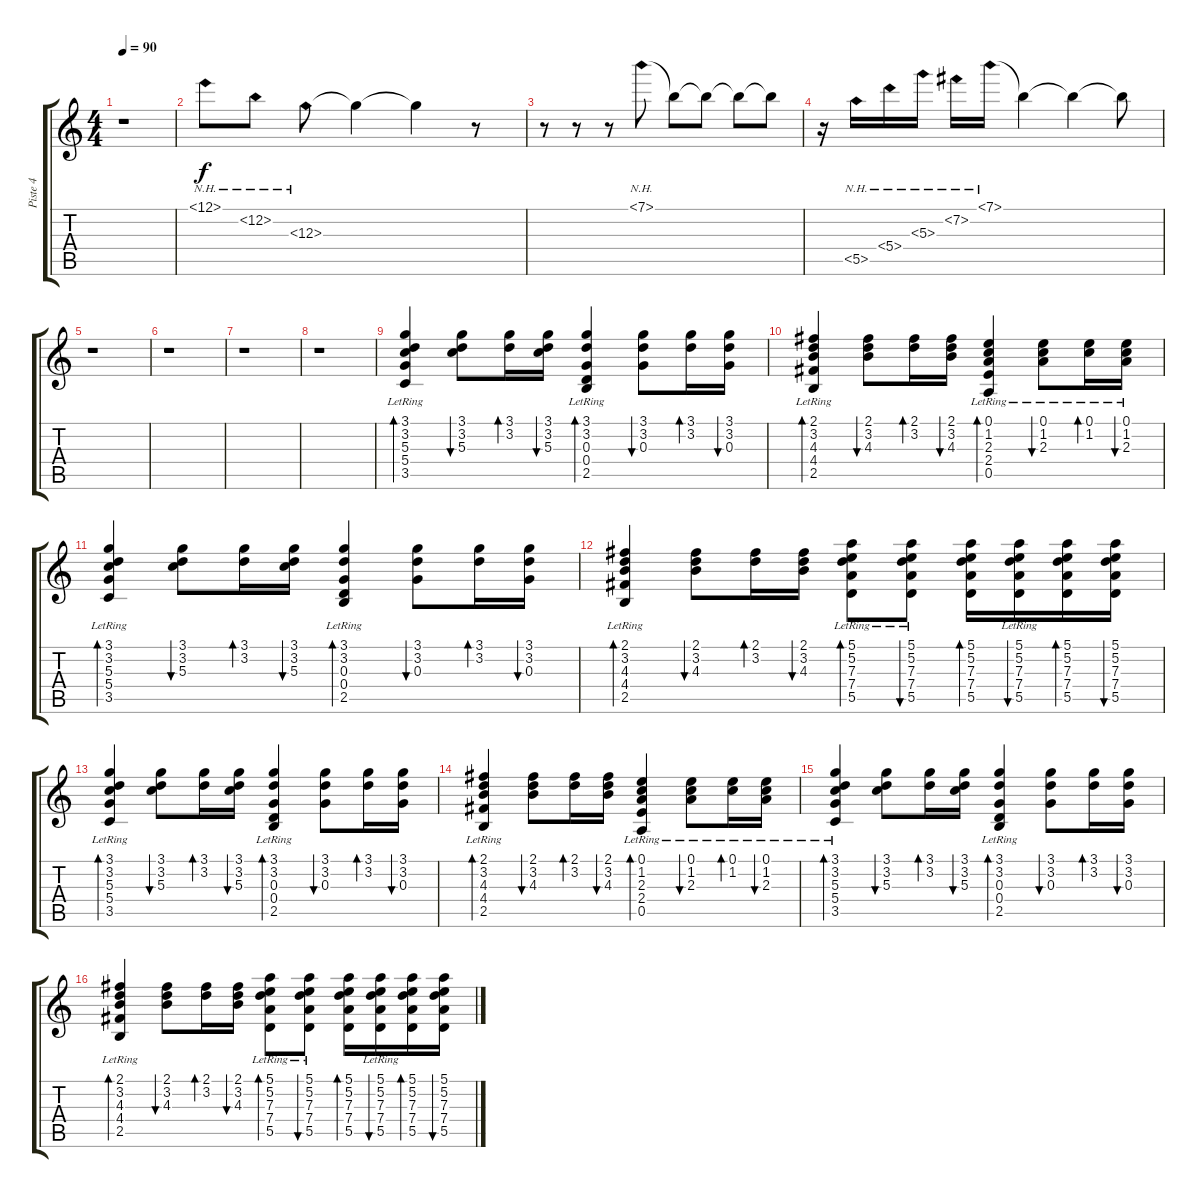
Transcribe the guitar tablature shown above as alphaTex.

\track ("Piste 4" "Piste 4") {instrument acousticguitarsteel}
\staff {score tabs}
\tuning (E4 B3 G3 D3 A2 E2) {hide}
\ts (4 4)
\tempo 90
\clef g2
\ks c
r.1{dy f instrument acousticguitarsteel} |
12.1{nh}.8 12.2{nh}.8 12.3{nh}.8 12.3{t}.4 12.3{t}.4 r.8 |
r.8 r.8 r.8 7.1{nh}.8 7.1{t}.8 7.1{t}.8 7.1{t}.8 7.1{t}.8 |
r.16 5.5{nh}.16 5.4{nh}.16 5.3{nh}.16 7.2{nh}.16 7.1{nh}.16 7.1{t}.4 7.1{t}.4 7.1{t}.8 |
r.1 |
r.1 |
r.1 |
r.1 |
(3.1 3.2 5.3 5.4{lr} 3.5).4{bd 60 instrument acousticguitarsteel} (3.1 3.2 5.3).8{bu 120} (3.1 3.2).16{bd 120} (3.1 3.2 5.3).16{bu 120} (3.1 3.2{lr} 0.3 0.4 2.5{lr}).4{bd 60} (3.1 3.2 0.3).8{bu 120} (3.1 3.2).16{bd 120} (3.1 3.2 0.3).16{bu 120} |
(2.1 3.2 4.3 4.4 2.5{lr}).4{bd 60} (2.1 3.2 4.3).8{bu 60} (2.1 3.2).16{bd 60} (2.1 3.2 4.3).16{bu 60} (0.1 1.2 2.3 2.4 0.5{lr}).4{bd 60} (0.1 1.2 2.3{lr}).8{bu 60} (0.1 1.2{lr}).16{bd 60} (0.1{lr} 1.2 2.3).16{bu 60} |
(3.1 3.2 5.3 5.4{lr} 3.5).4{bd 60 instrument acousticguitarsteel} (3.1 3.2 5.3).8{bu 120} (3.1 3.2).16{bd 120} (3.1 3.2 5.3).16{bu 120} (3.1 3.2{lr} 0.3 0.4 2.5{lr}).4{bd 60} (3.1 3.2 0.3).8{bu 120} (3.1 3.2).16{bd 120} (3.1 3.2 0.3).16{bu 120} |
(2.1 3.2 4.3 4.4 2.5{lr}).4{bd 60} (2.1 3.2 4.3).8{bu 60} (2.1 3.2).16{bd 60} (2.1 3.2 4.3).16{bu 60} (5.1 5.2 7.3 7.4 5.5{lr}).8{bd 60} (5.1{lr} 5.2 7.3 7.4 5.5).8{bu 60} (5.1 5.2 7.3 7.4 5.5).16{bd 60} (5.1 5.2{lr} 7.3 7.4 5.5).16{bu 60} (5.1 5.2 7.3 7.4 5.5).16{bd 60} (5.1 5.2 7.3 7.4 5.5).16{bu 60} |
(3.1 3.2 5.3 5.4{lr} 3.5).4{bd 60 instrument acousticguitarsteel} (3.1 3.2 5.3).8{bu 120} (3.1 3.2).16{bd 120} (3.1 3.2 5.3).16{bu 120} (3.1 3.2{lr} 0.3 0.4 2.5{lr}).4{bd 60} (3.1 3.2 0.3).8{bu 120} (3.1 3.2).16{bd 120} (3.1 3.2 0.3).16{bu 120} |
(2.1 3.2 4.3 4.4 2.5{lr}).4{bd 60} (2.1 3.2 4.3).8{bu 60} (2.1 3.2).16{bd 60} (2.1 3.2 4.3).16{bu 60} (0.1 1.2 2.3 2.4 0.5{lr}).4{bd 60} (0.1 1.2 2.3{lr}).8{bu 60} (0.1 1.2{lr}).16{bd 60} (0.1{lr} 1.2 2.3).16{bu 60} |
(3.1 3.2 5.3 5.4{lr} 3.5).4{bd 60 instrument acousticguitarsteel} (3.1 3.2 5.3).8{bu 120} (3.1 3.2).16{bd 120} (3.1 3.2 5.3).16{bu 120} (3.1 3.2{lr} 0.3 0.4 2.5{lr}).4{bd 60} (3.1 3.2 0.3).8{bu 120} (3.1 3.2).16{bd 120} (3.1 3.2 0.3).16{bu 120} |
(2.1 3.2 4.3 4.4 2.5{lr}).4{bd 60} (2.1 3.2 4.3).8{bu 60} (2.1 3.2).16{bd 60} (2.1 3.2 4.3).16{bu 60} (5.1 5.2 7.3 7.4 5.5{lr}).8{bd 60} (5.1{lr} 5.2 7.3 7.4 5.5).8{bu 60} (5.1 5.2 7.3 7.4 5.5).16{bd 60} (5.1 5.2{lr} 7.3 7.4 5.5).16{bu 60} (5.1 5.2 7.3 7.4 5.5).16{bd 60} (5.1 5.2 7.3 7.4 5.5).16{bu 60}
